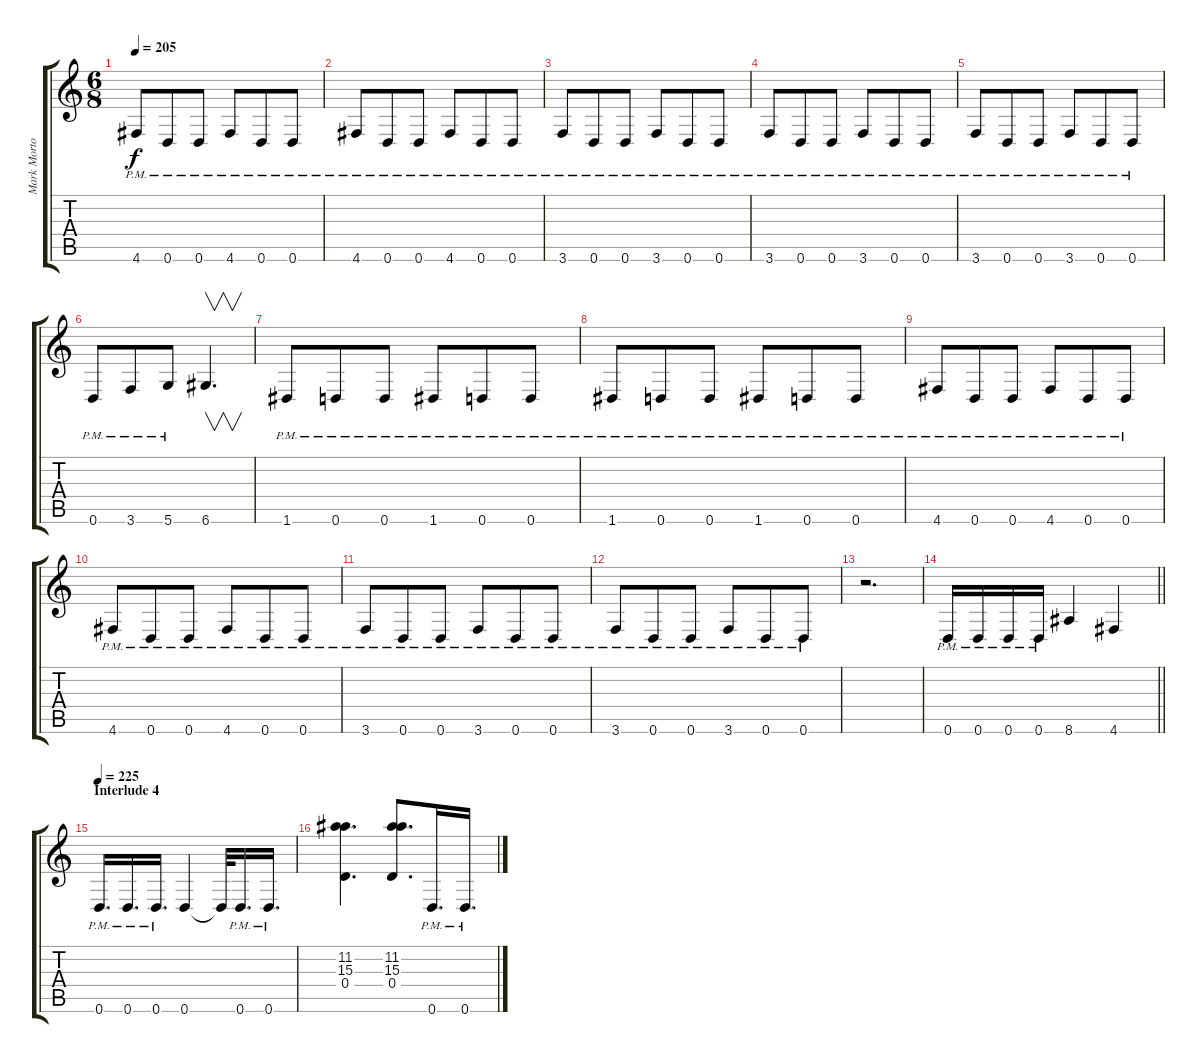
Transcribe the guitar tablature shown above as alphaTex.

\track ("Mark Morton - Rhythm" "Mark Morto") {instrument distortionguitar}
\staff {score tabs}
\tuning (E4 B3 G3 D3 A2 D2) {hide}
\ts (6 8)
\tempo 205
\clef g2
\ks c
4.6{pm}.8{dy f} 0.6{pm}.8 0.6{pm}.8 4.6{pm}.8 0.6{pm}.8 0.6{pm}.8 |
4.6{pm}.8 0.6{pm}.8 0.6{pm}.8 4.6{pm}.8 0.6{pm}.8 0.6{pm}.8 |
3.6{pm}.8 0.6{pm}.8 0.6{pm}.8 3.6{pm}.8 0.6{pm}.8 0.6{pm}.8 |
3.6{pm}.8 0.6{pm}.8 0.6{pm}.8 3.6{pm}.8 0.6{pm}.8 0.6{pm}.8 |
3.6{pm}.8 0.6{pm}.8 0.6{pm}.8 3.6{pm}.8 0.6{pm}.8 0.6{pm}.8 |
0.6{pm}.8 3.6{pm}.8 5.6{pm}.8 6.6.4{v d} |
1.6{pm}.8 0.6{pm}.8 0.6{pm}.8 1.6{pm}.8 0.6{pm}.8 0.6{pm}.8 |
1.6{pm}.8 0.6{pm}.8 0.6{pm}.8 1.6{pm}.8 0.6{pm}.8 0.6{pm}.8 |
4.6{pm}.8 0.6{pm}.8 0.6{pm}.8 4.6{pm}.8 0.6{pm}.8 0.6{pm}.8 |
4.6{pm}.8 0.6{pm}.8 0.6{pm}.8 4.6{pm}.8 0.6{pm}.8 0.6{pm}.8 |
3.6{pm}.8 0.6{pm}.8 0.6{pm}.8 3.6{pm}.8 0.6{pm}.8 0.6{pm}.8 |
3.6{pm}.8 0.6{pm}.8 0.6{pm}.8 3.6{pm}.8 0.6{pm}.8 0.6{pm}.8 |
r.2{d} |
\barLineRight lightlight
0.6{pm}.16 0.6{pm}.16 0.6{pm}.16 0.6{pm}.16 8.6.4 4.6.4 |
\section ("" "Interlude 4")
\tempo 225
0.6{pm}.16{d} 0.6{pm}.16{d} 0.6{pm}.16{d} 0.6.4 0.6{t}.32 0.6{pm}.16{d} 0.6{pm}.16{d} |
(11.2 15.3 0.4).4{d} (11.2 15.3 0.4).8{d} 0.6{pm}.16{d} 0.6{pm}.16{d}
